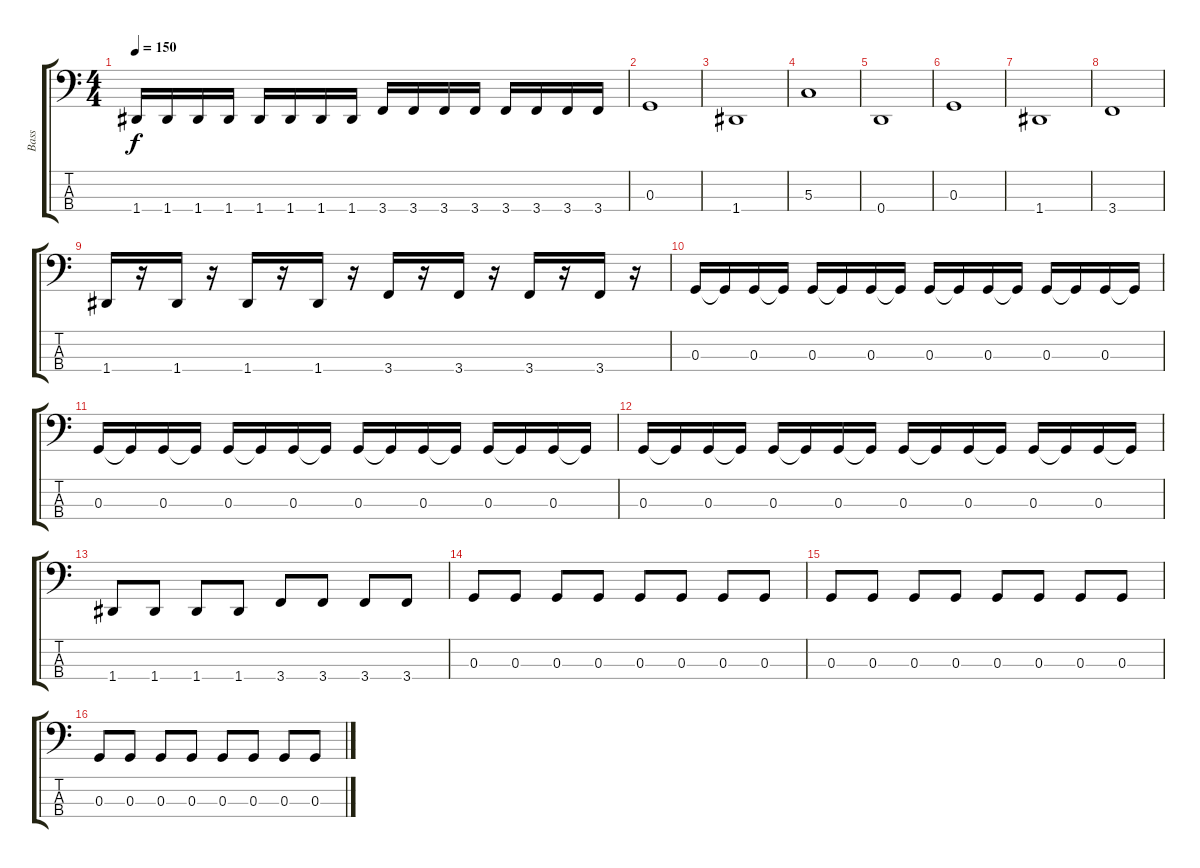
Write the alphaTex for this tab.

\track ("Bass" "Bass") {instrument electricbasspick}
\staff {score tabs}
\tuning (F2 C2 G1 D1) {hide}
\ts (4 4)
\tempo 150
\clef f4
\ks c
1.4.16{dy f} 1.4.16 1.4.16 1.4.16 1.4.16 1.4.16 1.4.16 1.4.16 3.4.16 3.4.16 3.4.16 3.4.16 3.4.16 3.4.16 3.4.16 3.4.16 |
0.3.1 |
1.4.1 |
5.3.1 |
0.4.1 |
0.3.1 |
1.4.1 |
3.4.1 |
1.4.16 r.16 1.4.16 r.16 1.4.16 r.16 1.4.16 r.16 3.4.16 r.16 3.4.16 r.16 3.4.16 r.16 3.4.16 r.16 |
0.3.16 0.3{t}.16 0.3.16 0.3{t}.16 0.3.16 0.3{t}.16 0.3.16 0.3{t}.16 0.3.16 0.3{t}.16 0.3.16 0.3{t}.16 0.3.16 0.3{t}.16 0.3.16 0.3{t}.16 |
0.3.16 0.3{t}.16 0.3.16 0.3{t}.16 0.3.16 0.3{t}.16 0.3.16 0.3{t}.16 0.3.16 0.3{t}.16 0.3.16 0.3{t}.16 0.3.16 0.3{t}.16 0.3.16 0.3{t}.16 |
0.3.16 0.3{t}.16 0.3.16 0.3{t}.16 0.3.16 0.3{t}.16 0.3.16 0.3{t}.16 0.3.16 0.3{t}.16 0.3.16 0.3{t}.16 0.3.16 0.3{t}.16 0.3.16 0.3{t}.16 |
1.4.8 1.4.8 1.4.8 1.4.8 3.4.8 3.4.8 3.4.8 3.4.8 |
0.3.8 0.3.8 0.3.8 0.3.8 0.3.8 0.3.8 0.3.8 0.3.8 |
0.3.8 0.3.8 0.3.8 0.3.8 0.3.8 0.3.8 0.3.8 0.3.8 |
0.3.8 0.3.8 0.3.8 0.3.8 0.3.8 0.3.8 0.3.8 0.3.8
